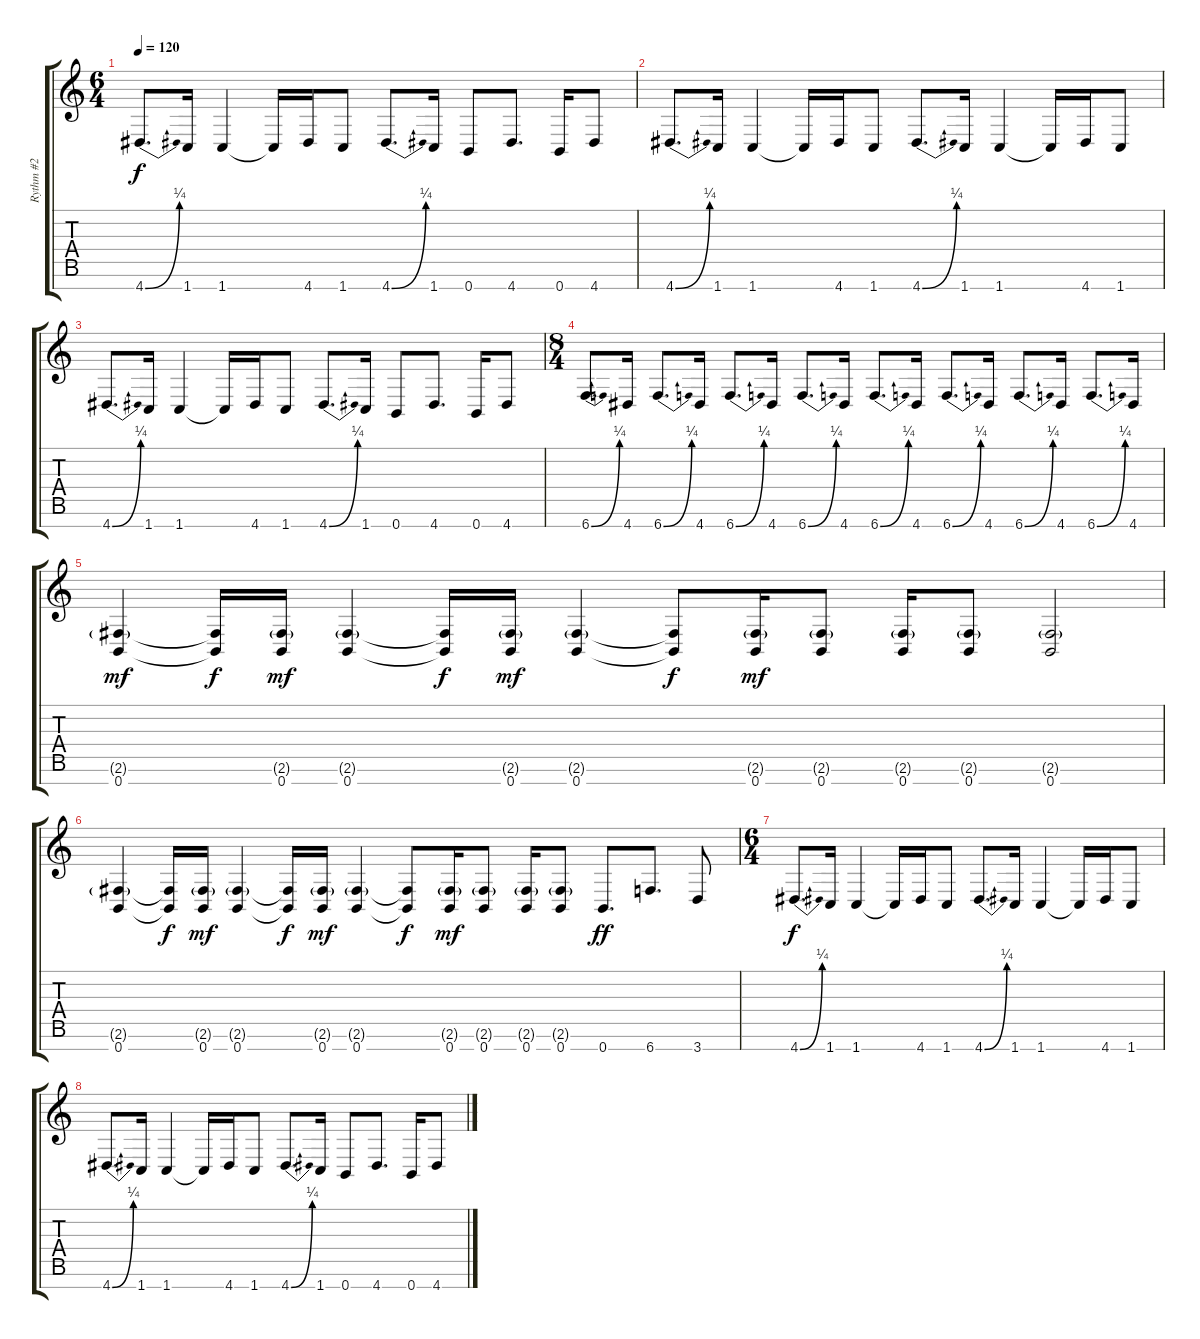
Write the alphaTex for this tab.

\track ("Rythm #2" "Rythm #2") {instrument distortionguitar}
\staff {score tabs}
\tuning (E4 B3 G3 D3 A2 E2 B1) {hide}
\ts (6 4)
\tempo 120
\clef g2
\ks c
4.7{be (bend 0 0 60 1)}.8{d dy f} 1.7.16 1.7.4 1.7{t}.16 4.7.16 1.7.8 4.7{be (bend 0 0 60 1)}.8{d} 1.7.16 0.7.8 4.7.8{d} 0.7.16 4.7.8 |
4.7{be (bend 0 0 60 1)}.8{d} 1.7.16 1.7.4 1.7{t}.16 4.7.16 1.7.8 4.7{be (bend 0 0 60 1)}.8{d} 1.7.16 1.7.4 1.7{t}.16 4.7.16 1.7.8 |
4.7{be (bend 0 0 60 1)}.8{d} 1.7.16 1.7.4 1.7{t}.16 4.7.16 1.7.8 4.7{be (bend 0 0 60 1)}.8{d} 1.7.16 0.7.8 4.7.8{d} 0.7.16 4.7.8 |
\ts (8 4)
6.7{be (bend 0 0 60 1)}.8{d} 4.7.16 6.7{be (bend 0 0 60 1)}.8{d} 4.7.16 6.7{be (bend 0 0 60 1)}.8{d} 4.7.16 6.7{be (bend 0 0 60 1)}.8{d} 4.7.16 6.7{be (bend 0 0 60 1)}.8{d} 4.7.16 6.7{be (bend 0 0 60 1)}.8{d} 4.7.16 6.7{be (bend 0 0 60 1)}.8{d} 4.7.16 6.7{be (bend 0 0 60 1)}.8{d} 4.7.16 |
(2.6{g} 0.7).4{dy mf} (2.6{t} 0.7{t}).16{dy f} (2.6{g} 0.7).16{dy mf} (2.6{g} 0.7).4 (2.6{t} 0.7{t}).16{dy f} (2.6{g} 0.7).16{dy mf} (2.6{g} 0.7).4 (2.6{t} 0.7{t}).8{dy f} (2.6{g} 0.7).16{dy mf} (2.6{g} 0.7).8 (2.6{g} 0.7).16 (2.6{g} 0.7).8 (2.6{g} 0.7).2 |
(2.6{g} 0.7).4 (2.6{t} 0.7{t}).16{dy f} (2.6{g} 0.7).16{dy mf} (2.6{g} 0.7).4 (2.6{t} 0.7{t}).16{dy f} (2.6{g} 0.7).16{dy mf} (2.6{g} 0.7).4 (2.6{t} 0.7{t}).8{dy f} (2.6{g} 0.7).16{dy mf} (2.6{g} 0.7).8 (2.6{g} 0.7).16 (2.6{g} 0.7).8 0.7.8{d dy ff} 6.7.8{d} 3.7.8 |
\ts (6 4)
4.7{be (bend 0 0 60 1)}.8{d dy f} 1.7.16 1.7.4 1.7{t}.16 4.7.16 1.7.8 4.7{be (bend 0 0 60 1)}.8{d} 1.7.16 1.7.4 1.7{t}.16 4.7.16 1.7.8 |
4.7{be (bend 0 0 60 1)}.8{d} 1.7.16 1.7.4 1.7{t}.16 4.7.16 1.7.8 4.7{be (bend 0 0 60 1)}.8{d} 1.7.16 0.7.8 4.7.8{d} 0.7.16 4.7.8
